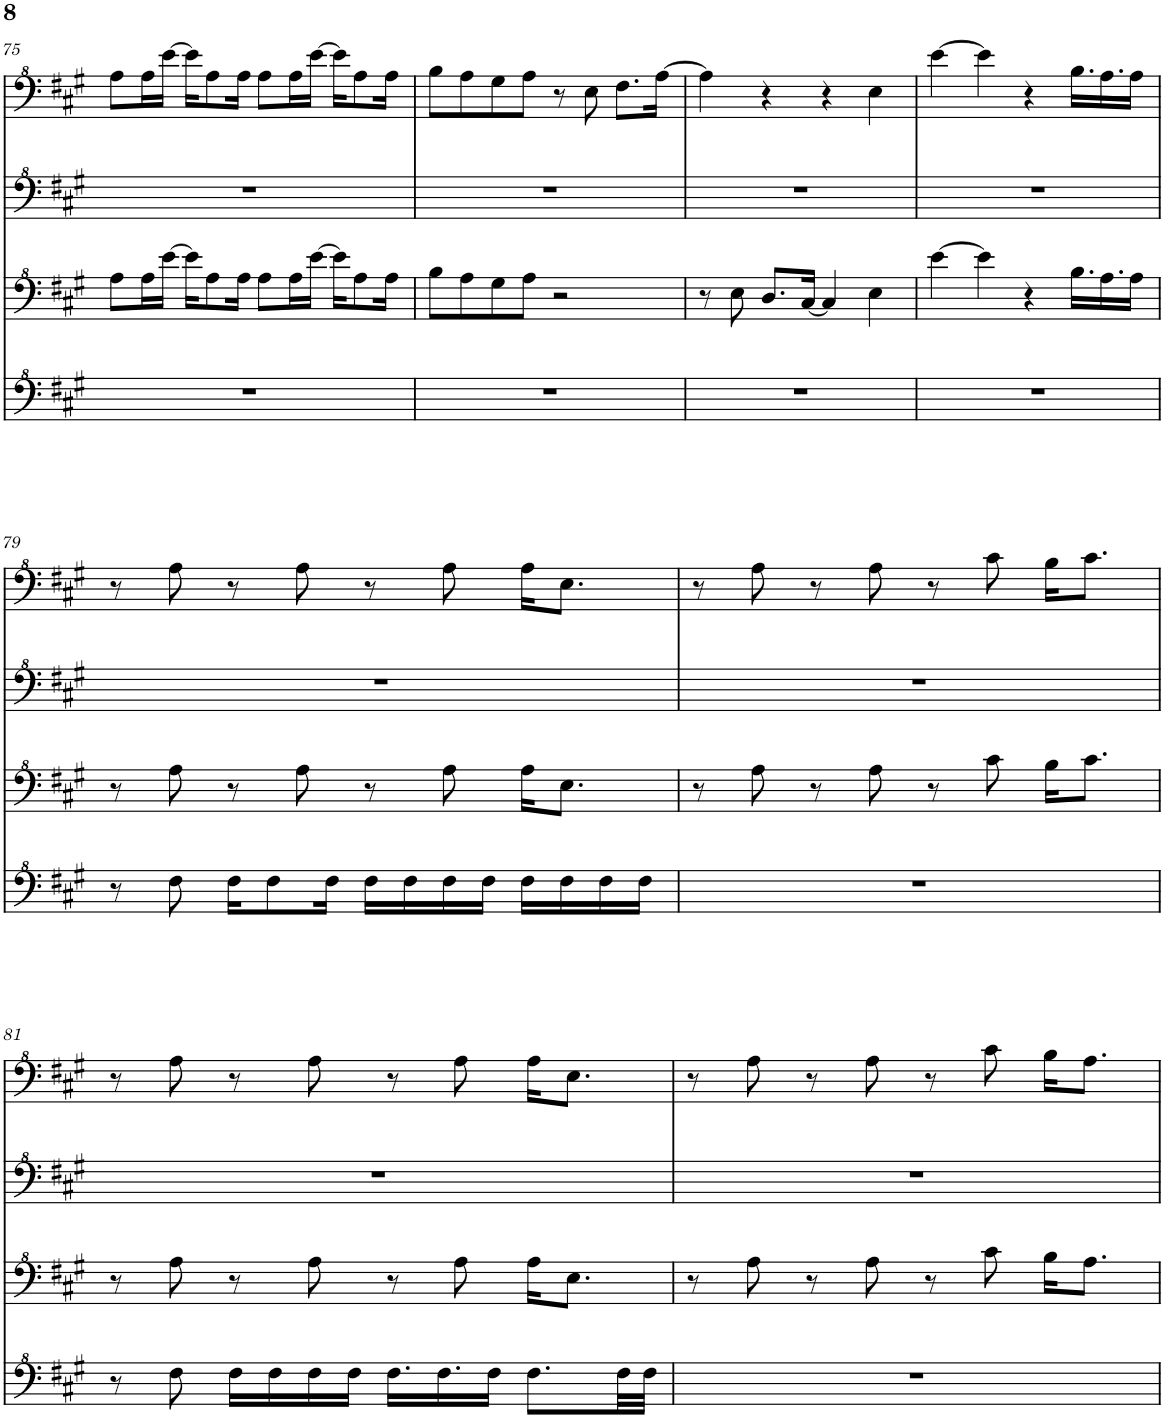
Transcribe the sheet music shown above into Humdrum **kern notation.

**kern	**kern	**kern	**kern
*part1	*part1	*part1	*part1
*staff4	*staff3	*staff2	*staff1
*I"Piano	*	*	*
*I'Pno.	*	*	*
!!LO:PB:g=z
*clefF^4	*clefF^4	*clefF^4	*clefF^4
*k[f#c#g#]	*k[f#c#g#]	*k[f#c#g#]	*k[f#c#g#]
*M4/4	*M4/4	*M4/4	*M4/4
=75	=75	=75	=75
1r	8a\L	1r	8a\L
.	16a\L	.	16a\L
.	[16ee\JJ	.	[16ee\JJ
.	16ee\KL]	.	16ee\KL]
.	8a\	.	8a\
.	16a\Jk	.	16a\Jk
.	8a\L	.	8a\L
.	16a\L	.	16a\L
.	[16ee\JJ	.	[16ee\JJ
.	16ee\KL]	.	16ee\KL]
.	8a\	.	8a\
.	16a\Jk	.	16a\Jk
=76	=76	=76	=76
1r	8b\L	1r	8b\L
.	8a\	.	8a\
.	8g#\	.	8g#\
.	8a\J	.	8a\J
.	2r	.	8r
.	.	.	8e\
.	.	.	8.f#\L
.	.	.	[16a\Jk
=77	=77	=77	=77
1r	8r	1r	4a\]
.	8e\	.	.
.	8.d/L	.	4r
.	[16c#/Jk	.	.
.	4c#/]	.	4r
.	4e\	.	4e\
=78	=78	=78	=78
1r	[4ee\	1r	[4ee\
.	4ee\]	.	4ee\]
.	4r	.	4r
.	16.b\LL	.	16.b\LL
.	16.a\	.	16.a\
.	16a\JJ	.	16a\JJ
!!LO:LB:g=z
=79	=79	=79	=79
8r	8r	1r	8r
8f#\	8a\	.	8a\
16f#\KL	8r	.	8r
8f#\	.	.	.
.	8a\	.	8a\
16f#\Jk	.	.	.
16f#\LL	8r	.	8r
16f#\	.	.	.
16f#\	8a\	.	8a\
16f#\JJ	.	.	.
16f#\LL	16a\KL	.	16a\KL
16f#\	8.e\J	.	8.e\J
16f#\	.	.	.
16f#\JJ	.	.	.
=80	=80	=80	=80
1r	8r	1r	8r
.	8a\	.	8a\
.	8r	.	8r
.	8a\	.	8a\
.	8r	.	8r
.	8cc#\	.	8cc#\
.	16b\KL	.	16b\KL
.	8.cc#\J	.	8.cc#\J
!!LO:LB:g=z
=81	=81	=81	=81
8r	8r	1r	8r
8f#\	8a\	.	8a\
16f#\LL	8r	.	8r
16f#\	.	.	.
16f#\	8a\	.	8a\
16f#\JJ	.	.	.
16.f#\LL	8r	.	8r
16.f#\	.	.	.
.	8a\	.	8a\
16f#\JJ	.	.	.
8.f#\L	16a\KL	.	16a\KL
.	8.e\J	.	8.e\J
32f#\LL	.	.	.
32f#\JJJ	.	.	.
=82	=82	=82	=82
1r	8r	1r	8r
.	8a\	.	8a\
.	8r	.	8r
.	8a\	.	8a\
.	8r	.	8r
.	8cc#\	.	8cc#\
.	16b\KL	.	16b\KL
.	8.a\J	.	8.a\J
=	=	=	=
*-	*-	*-	*-
